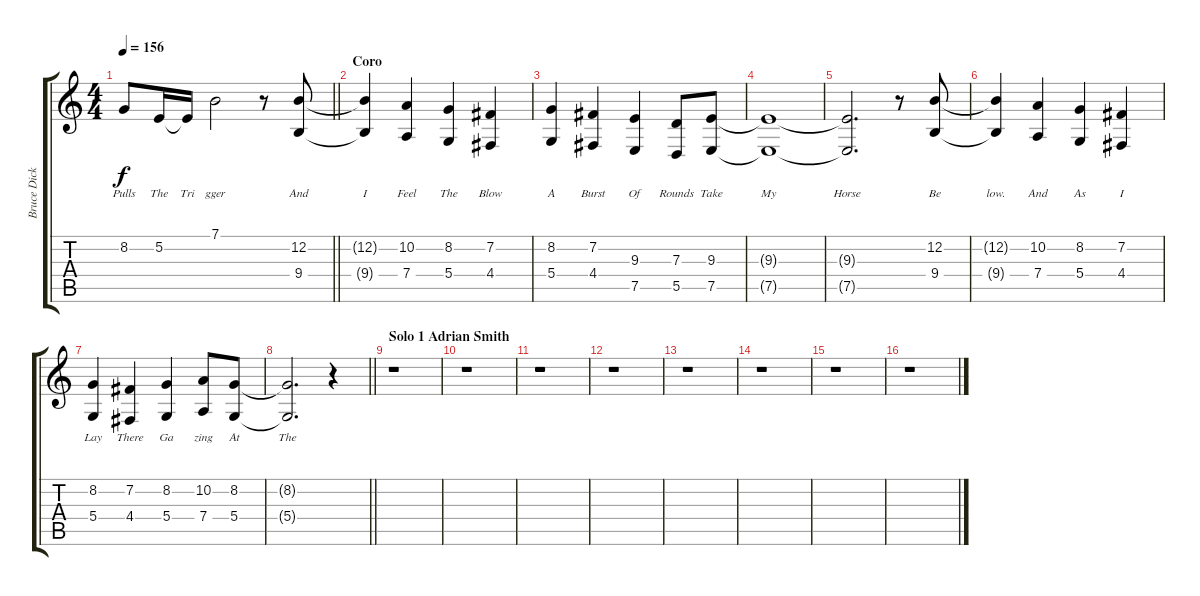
\track ("Bruce Dickinson" "Bruce Dick") {instrument lead2sawtooth}
\staff {score tabs}
\tuning (E4 B3 G3 D3 A2 E2) {hide}
\ts (4 4)
\tempo 156
\clef g2
\barLineRight lightlight
\ks c
8.2.8{lyrics (0 "Pulls") lyrics (1 "") lyrics (2 "") lyrics (3 "") lyrics (4 "") dy f} 5.2.16{lyrics (0 "The") lyrics (1 "") lyrics (2 "") lyrics (3 "") lyrics (4 "")} 5.2{t}.16{lyrics (0 "Tri") lyrics (1 "") lyrics (2 "") lyrics (3 "") lyrics (4 "")} 7.1.2{lyrics (0 "gger") lyrics (1 "") lyrics (2 "") lyrics (3 "") lyrics (4 "")} r.8 (12.2 9.4).8{lyrics (0 "And") lyrics (1 "") lyrics (2 "") lyrics (3 "") lyrics (4 "")} |
\section ("" "Coro")
(12.2{t} 9.4{t}).4{lyrics (0 "I") lyrics (1 "") lyrics (2 "") lyrics (3 "") lyrics (4 "")} (10.2 7.4).4{lyrics (0 "Feel") lyrics (1 "") lyrics (2 "") lyrics (3 "") lyrics (4 "")} (8.2 5.4).4{lyrics (0 "The") lyrics (1 "") lyrics (2 "") lyrics (3 "") lyrics (4 "")} (7.2 4.4).4{lyrics (0 "Blow") lyrics (1 "") lyrics (2 "") lyrics (3 "") lyrics (4 "")} |
(8.2 5.4).4{lyrics (0 "A") lyrics (1 "") lyrics (2 "") lyrics (3 "") lyrics (4 "")} (7.2 4.4).4{lyrics (0 "Burst") lyrics (1 "") lyrics (2 "") lyrics (3 "") lyrics (4 "")} (9.3 7.5).4{lyrics (0 "Of") lyrics (1 "") lyrics (2 "") lyrics (3 "") lyrics (4 "")} (7.3 5.5).8{lyrics (0 "Rounds") lyrics (1 "") lyrics (2 "") lyrics (3 "") lyrics (4 "")} (9.3 7.5).8{lyrics (0 "Take") lyrics (1 "") lyrics (2 "") lyrics (3 "") lyrics (4 "")} |
(9.3{t} 7.5{t}).1{lyrics (0 "My") lyrics (1 "") lyrics (2 "") lyrics (3 "") lyrics (4 "")} |
(9.3{t} 7.5{t}).2{d lyrics (0 "Horse") lyrics (1 "") lyrics (2 "") lyrics (3 "") lyrics (4 "")} r.8 (12.2 9.4).8{lyrics (0 "Be") lyrics (1 "") lyrics (2 "") lyrics (3 "") lyrics (4 "")} |
(12.2{t} 9.4{t}).4{lyrics (0 "low.") lyrics (1 "") lyrics (2 "") lyrics (3 "") lyrics (4 "")} (10.2 7.4).4{lyrics (0 "And") lyrics (1 "") lyrics (2 "") lyrics (3 "") lyrics (4 "")} (8.2 5.4).4{lyrics (0 "As") lyrics (1 "") lyrics (2 "") lyrics (3 "") lyrics (4 "")} (7.2 4.4).4{lyrics (0 "I") lyrics (1 "") lyrics (2 "") lyrics (3 "") lyrics (4 "")} |
(8.2 5.4).4{lyrics (0 "Lay") lyrics (1 "") lyrics (2 "") lyrics (3 "") lyrics (4 "")} (7.2 4.4).4{lyrics (0 "There") lyrics (1 "") lyrics (2 "") lyrics (3 "") lyrics (4 "")} (8.2 5.4).4{lyrics (0 "Ga") lyrics (1 "") lyrics (2 "") lyrics (3 "") lyrics (4 "")} (10.2 7.4).8{lyrics (0 "zing") lyrics (1 "") lyrics (2 "") lyrics (3 "") lyrics (4 "")} (8.2 5.4).8{lyrics (0 "At") lyrics (1 "") lyrics (2 "") lyrics (3 "") lyrics (4 "")} |
\barLineRight lightlight
(8.2{t} 5.4{t}).2{d lyrics (0 "The") lyrics (1 "") lyrics (2 "") lyrics (3 "") lyrics (4 "")} r.4 |
\section ("" "Solo 1 Adrian Smith")
r.1 |
r.1 |
r.1 |
r.1 |
r.1 |
r.1 |
r.1 |
r.1
